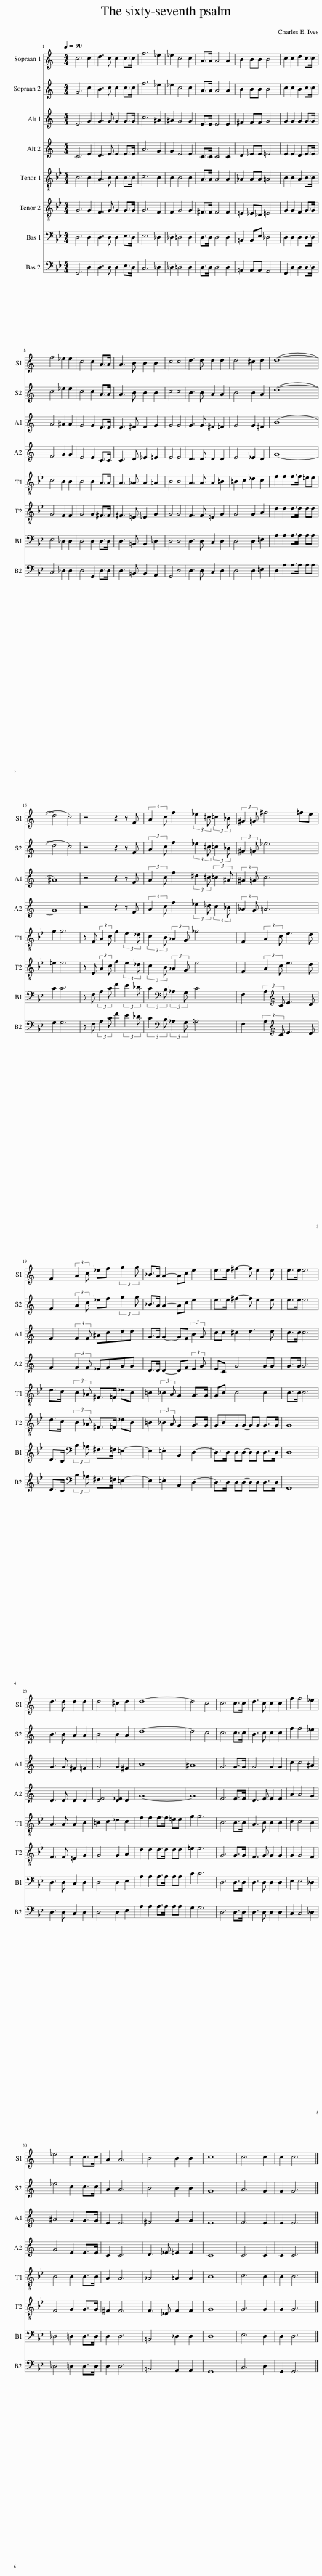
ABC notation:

X:1
%%score 1 2 3 4 5 6 7 8
L:1/8
Q:1/4=90
M:4/4
I:linebreak $
K:C
V:1 treble
V:2 treble
V:3 treble
V:4 treble
V:5 treble-8
V:6 treble-8
V:7 bass
V:8 bass
V:1
 c6 c2 | d3 c c2 c>c | f6 _e2 | _e2 c4 c2 | A>A A4 A2 | %5
 B2 BB B4 | c2 c2 d2 c>c |$ f4 _e2 e2 | c4 c2 A>A | A3 B B2 B2 | %10
 c4 c4 | d3 d d2 d2 | d4 ^c2 d2 | (d8- |$ d4 c4) | %15
 z4 z2 z F | (3:2:2A2 c f2 (3:2:2_e2 ^c (3:2:2=c2 _B | (3:2:2^G2 =G ^f4 =fe |$ F2 (3:2:2A2 c _ef (3:2:2g2 g | _B>A A2- Ac e2 | %20
 e>e ^f2- f e2 e | e>e e6 |$ d3 d d2 d2 | d4 ^c2 d2 | d8- | %25
 d4 c4 | c6 c>c | d3 c c2 c2 | f2 f4 _e2 |$ _e4 c2 c>c | %30
 A2 A6 | B4 B2 B2 | c8 | c6 c2 | c2 c6 |] %35
V:2
 G6 c2 | B3 c c2 c>c | f6 _e2 | _e2 c4 c2 | A>A A4 A2 | %5
 B2 BB B4 | c2 c2 B2 c>c |$ c4 _e2 e2 | c4 c2 A>A | A3 B B2 B2 | %10
 c4 c4 | B3 B A2 A2 | B4 B2 A2 | (d8- |$ d4 c4) | %15
 z4 z2 z F | (3:2:2A2 c f2 (3:2:2_e2 ^c (3:2:2=c2 _B | (3:2:2^G2 =G _e6 |$ F2 (3:2:2A2 c _ef (3:2:2g2 g | _B>A A2- Ac e2 | %20
 e>e ^f2- f e2 e | e>e e6 |$ B3 B A2 A2 | B4 B2 A2 | d8- | %25
 d4 c4 | c6 c>c | B3 c c2 c2 | f2 f4 _e2 |$ _e4 c2 c>c | %30
 A2 A6 | B4 B2 B2 | G8 | A6 G2 | G2 G6 |] %35
V:3
 E6 G2 | G3 G G2 G>G | c6 ^A2 | ^A2 G4 G2 | E>E E4 E2 | %5
 ^F2 FF G4 | G2 G2 G2 G>G |$ A4 ^A2 A2 | G4 G2 E>E | E3 ^F F2 G2 | %10
 G4 G4 | G3 G ^F2 =F2 | G4 G2 ^F2 | (B8 |$ ^A8) | %15
 z4 z2 z F | (3:2:2A2 c f2 (3:2:2^d2 ^c (3:2:2=c2 ^A | (3:2:2^G2 =G c6 |$ F2 (3:2:2F2 F ^Acdd | G>G G2- GF (3:2:2B2 G | %20
 cc ^c2 d3 d | c>c c6 |$ G3 G ^F2 =F2 | G4 G2 ^F2 | B8 | %25
 ^A8 | G6 G>G | G4 G2 G2 | c2 c4 ^A2 |$ ^A4 G2 G>G | %30
 E2 E6 | ^F4 G2 G2 | E8 | F6 E2 | E2 E6 |] %35
V:4
 C6 E2 | D3 E E2 E>E | A6 G2 | G2 E4 E2 | C>C C4 C2 | %5
 D2 _EE =E4 | E2 E2 D2 E>E |$ F4 G2 G2 | E4 E2 C>C | C3 D _E2 =E2 | %10
 E4 E4 | D3 D D2 D2 | E4 _E2 D2 | G8- |$ G8 | %15
 z4 z2 z F | (3:2:2A2 c f2 (3:2:2_e2 _d (3:2:2c2 _B | (3:2:2_A2 G =A6 |$ F2 (3:2:2F2 F _EFGG | D>D D2- DF (3:2:2E2 G | %20
 EC G4 GG | G>G G6 |$ D3 D D2 D2 | [DE]4 [D_E]2 D2 | G8- | %25
 G8 | E6 E>E | D3 E E2 E2 | A2 A4 G2 |$ G4 E2 E>E | %30
 C2 C6 | D3 _E =E2 E2 | C8 | C6 C2 | C2 C6 |] %35
V:5
[K:Bb] B6 B2 | A3 B B2 B>B | c6 B2 | B2 B4 B2 | A>A A4 A2 | %5
 _A2 AA =A4 | B2 B2 A2 B>B |$ c4 B2 B2 | B4 B2 A>A | A3 _A A2 =A2 | %10
 B4 B4 | A3 A A2 =B2 | =B2 c2 _d2 c2 | f2 f2 f>f =ee |$ g2 g6 | %15
 z F (3:2:2A2 c f2 (3:2:2e2 _d | (3:2:2c2 B (3:2:2_A2 G _g4 | F2 (3:2:2A2 c e3 d |$ d>c (3:2:2B2 _A ^F>=F _dB | =B2 (3:2:2_B2 A G2 G>G | %20
 GB B4 B2 | B>B B6 |$ A3 A A2 B2 | =B2 c2 _d2 c2 | f2 f2 f>f =ee | %25
 g2 g6 | B6 B>B | A3 B B2 B2 | c2 c4 B2 |$ B4 B2 B>B | %30
 A2 A6 | _A4 =A2 A2 | B8 | c6 B2 | B2 B6 |] %35
V:6
[K:Bb] G6 G2 | F3 G G2 G>G | G6 F2 | F2 G4 G2 | ^F>F F4 F2 | %5
 =E2 _E_D =E4 | G2 G2 F2 G>G |$ G4 F2 F2 | G4 G2 ^F>F | ^F3 =E _E2 G2 | %10
 G4 G4 | F3 F =E2 G2 | G4 G2 A2 | d2 d2 d>d dd |$ =e2 e6 | %15
 z E (3:2:2A2 c f2 (3:2:2e2 _d | (3:2:2c2 B (3:2:2_A2 G e4 | F2 (3:2:2A2 c e3 d |$ d>c (3:2:2B2 _A ^F>=F _dB | =B2 (3:2:2_B2 A G2 G>G | %20
 GBGG- GG G>G | G8 |$ F3 F =E2 G2 | G4 G2 A2 | d2 d2 d>d dd | %25
 =e2 e6 | G6 G>G | F3 G G2 G2 | G2 G4 F2 |$ F4 G2 G>G | %30
 ^F2 F6 | F3 _D F2 F2 | G8 | G6 G2 | G2 G6 |] %35
V:7
[K:Bb] D,6 D,2 | D,3 D, D,2 E,>D, | E,6 _D,2 | _D,2 =D,4 D,2 | D,>D, D,4 D,2 | %5
 =B,,2 B,,E, _D,4 | D,2 D,2 D,2 D,>D, |$ E,4 _D,2 D,2 | D,4 D,2 D,>D, | D,3 =B,, B,,2 _D,2 | %10
 D,4 D,4 | D,3 D, C,2 D,2 | D,4 D,2 =E,2 | A,2 A,2 A,>A, A,A, |$ C2 C6 | %15
 z F, (3:2:2A,2 C F2 (3:2:2E2 _D | (3:2:2C2[K:bass] B, (3:2:2_A,2 G, C4 | F,2 (3:2:2A,2[K:treble] C E3 D |$ D>C[K:bass] (3:2:2B,2 _A, ^F,>=F, =E,2- | E,2 .=E,2 B,,2 D,2- | %20
 D,>D, D,D,- D,D, D,>D, | D,8 |$ D,3 D, C,2 D,2 | D,4 D,2 E,2 | A,2 A,2 A,>A, A,A, | %25
 C2 C6 | D,6 D,>D, | D,3 D, D,2 D,2 | E,2 E,4 _D,2 |$ _D,4 =D,2 D,>D, | %30
 D,2 D,6 | =B,,4 _D,2 D,2 | D,8 | E,6 D,2 | D,2 D,6 |] %35
V:8
[K:Bb] G,,6 D,2 | D,3 D, D,2 E,>D, | C,6 _D,2 | _D,2 =D,4 D,2 | D,>D, D,4 D,2 | %5
 =B,,2 B,,B,, A,,4 | G,,2 D,2 D,2 D,>D, |$ C,4 _D,2 D,2 | D,4 G,,2 D,>D, | D,3 =B,, B,,2 A,,2 | %10
 G,,4 D,4 | D,3 D, C,2 D,2 | D,4 D,2 =E,2 | D,2 A,2 A,>A, A,A, |$ G,2 G,6 | %15
 z F, (3:2:2A,2 C F2 (3:2:2E2 _D | (3:2:2C2[K:bass] B, (3:2:2_A,2 G, =A,4 | F,2 (3:2:2A,2[K:treble] C E3 D |$ D>C[K:bass] (3:2:2B,2 _A, ^F,>=F, =E,2- | E,2 .=E,2 B,,2 D,2- | %20
 D,>D, D,D,- D,D, D,>D, | G,,8 |$ D,3 D, C,2 D,2 | D,4 D,2 E,2 | A,2 A,2 A,>A, A,A, | %25
 G,2 G,6 | D,6 D,>D, | D,3 D, D,2 D,2 | C,2 C,4 _D,2 |$ _D,4 =D,2 D,>D, | %30
 D,2 D,6 | =B,,4 A,,2 A,,2 | G,,8 | C,6 D,2 | G,,2 G,,6 |] %35
